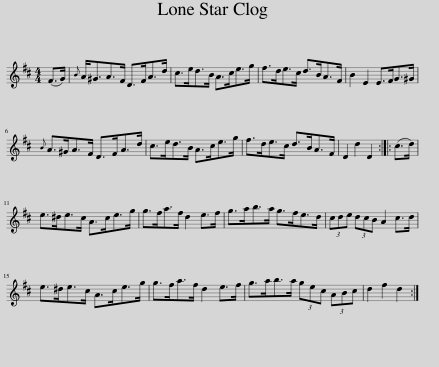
X:1
L:1/8
M:4/4
I:linebreak $
K:D
V:1 treble
V:1
 (F>G) |{B} A<^GA>F D>FA>d | c>ed>B A>ce>g | f>de>c d>BA>F | B2 E2 E>FG>^G |$ %5
{B} A>^GA>F D>FA>d | c>ed>B A>ce>g | f>de>c d>BA>F | D2 d2 D2 :: (c>d) |$ %10
 e>^de>c A>ce>g | g>fa>f d2 e>f | g>ab>a g>fe>d | (3cde (3dcB A2 c>d |$ e>^de>c A>ce>g | %15
 g>fa>f d2 e>f | g>ab>a (3gec (3ABc | d2 f2 d2 :| %18
